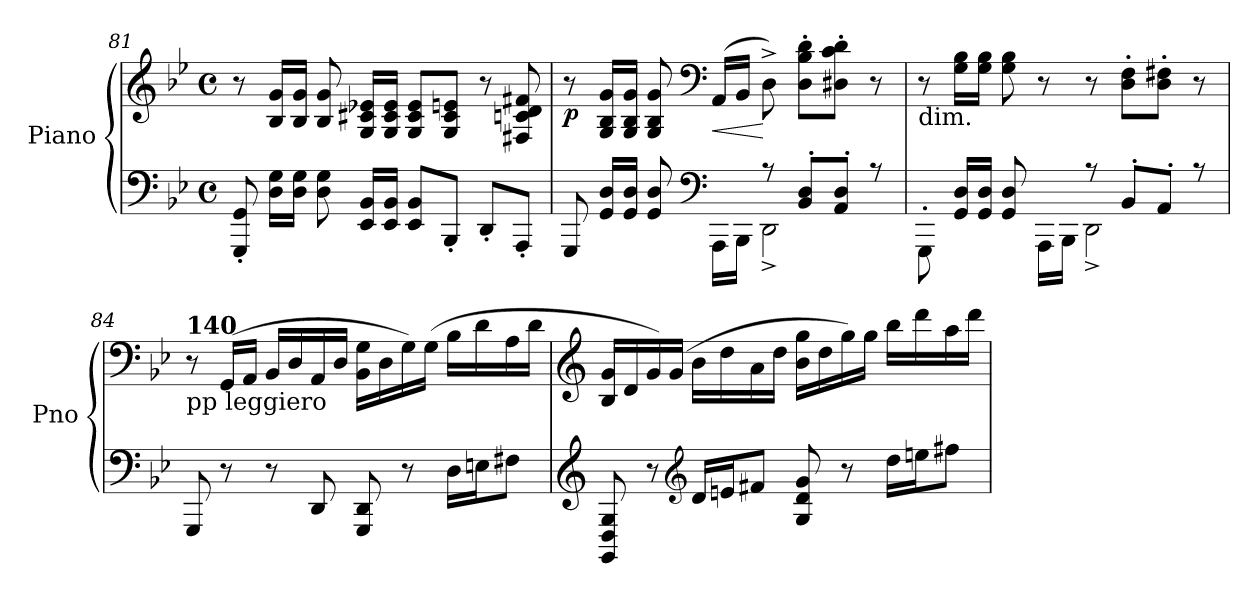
**kern	**kern	**dynam
*part1	*part1	*part1
*staff2	*staff1	*staff1/2
*I"Piano	*	*
*I'Pno	*	*
!!LO:LB:g=z
*clefF4	*clefG2	*
*k[b-e-]	*k[b-e-]	*
*B-:	*B-:	*
*M4/4	*M4/4	*
*met(c)	*met(c)	*
=81	=81	=81
8GGG/' 8GG/'	8r	.
16D\ 16G\LL	16B-/ 16g/LL	.
16D\ 16G\JJ	16B-/ 16g/JJ	.
8D\ 8G\	8B-/ 8g/	.
16EE-/ 16BB-/LL	16G/ 16c#X/ 16e-X/LL	.
16EE-/ 16BB-/JJ	16G/ 16c#/ 16e-/JJ	.
8EE-/ 8BB-/L	8G/ 8c#/ 8e-/L	.
8BBB-'/J	8G/ 8c#/ 8en/J	.
8DD'/L	8r	.
8AAA'/J	8F#X/ 8cn/ 8d/ 8f#X/	.
!!LO:LB:g=z
=82	=82	=82
*^	*^	*
!	!	!	!	!LO:DY:b
8GGG/	2ryy	8r	2ryy	p
16GG/ 16D/LL	.	16G/ 16B-/ 16g/LL	.	.
16GG/ 16D/JJ	.	16G/ 16B-/ 16g/JJ	.	.
8GG/ 8D/	.	8G/ 8B-/ 8g/	.	.
*clefF4	*	*clefF4	*	*
!	!	!	!	!LO:HP:b
16AAA\LL	.	(>16AA/LL	.	<
16BBB-\JJ	.	16BB-/JJ	.	.
8rA	2DD^\	8D^\)	2ryy	[
8BB-/' 8D/'L	.	8D\' 8B-\' 8d\'L	.	.
8AA/' 8D/'J	.	8D#X\' 8c\' 8d\'J	.	.
8rA	.	8r	.	.
=83	=83	=83	=83	=83
!	!	!LO:TX:b:t=dim.	!	!
8GGG'\	2ryy	8r	2ryy	.
16GG/ 16D/LL	.	16G\ 16B-\LL	.	.
16GG/ 16D/JJ	.	16G\ 16B-\JJ	.	.
8GG/ 8D/	.	8G\ 8B-\	.	.
16AAA\LL	.	8r	.	.
16BBB-\JJ	.	.	.	.
8rA	2DD^\	8r	2ryy	.
8BB-'/L	.	8D\' 8F\'L	.	.
8AA'/J	.	8D\' 8F#X\'J	.	.
8rA	.	8r	.	.
*v	*v	*	*	*
*	*v	*v	*
=84	=84	=84
!	!LO:TX:b:t=pp leggiero	!
!	!LO:TX:a:B:t=140	!
8GGG/	8r	.
8r	(>16GG/LL	.
.	16AA/JJ	.
8r	16BB-/LL	.
.	16D/	.
8DD/	16AA/	.
.	16D/JJ	.
8GGG/ 8DD/	16BB-\ 16G\LL	.
.	16D\	.
8r	16G\)	.
.	(>16G\JJ	.
16D\LL	16B-\LL	.
16En\J	16d\	.
8F#X\J	16A\	.
.	16d\JJ	.
!!LO:PB:g=z
=85	=85	=85
*clefG2	*clefG2	*
8GG/ 8D/ 8G/	16B-/ 16g/LL	.
.	16d/	.
8r	16g/)	.
.	(>16g/JJ	.
*clefG2	*	*
16d/LL	16b-\LL	.
16en/J	16dd\	.
8f#X/J	16a\	.
.	16dd\JJ	.
8G/ 8d/ 8g/	16b-\ 16gg\LL	.
.	16dd\	.
8r	16gg\)	.
.	16gg\JJ	.
16dd\LL	16bb-\LL	.
16een\J	16ddd\	.
8ff#X\J	16aa\	.
.	16ddd\JJ	.
=	=	=
*-	*-	*-
